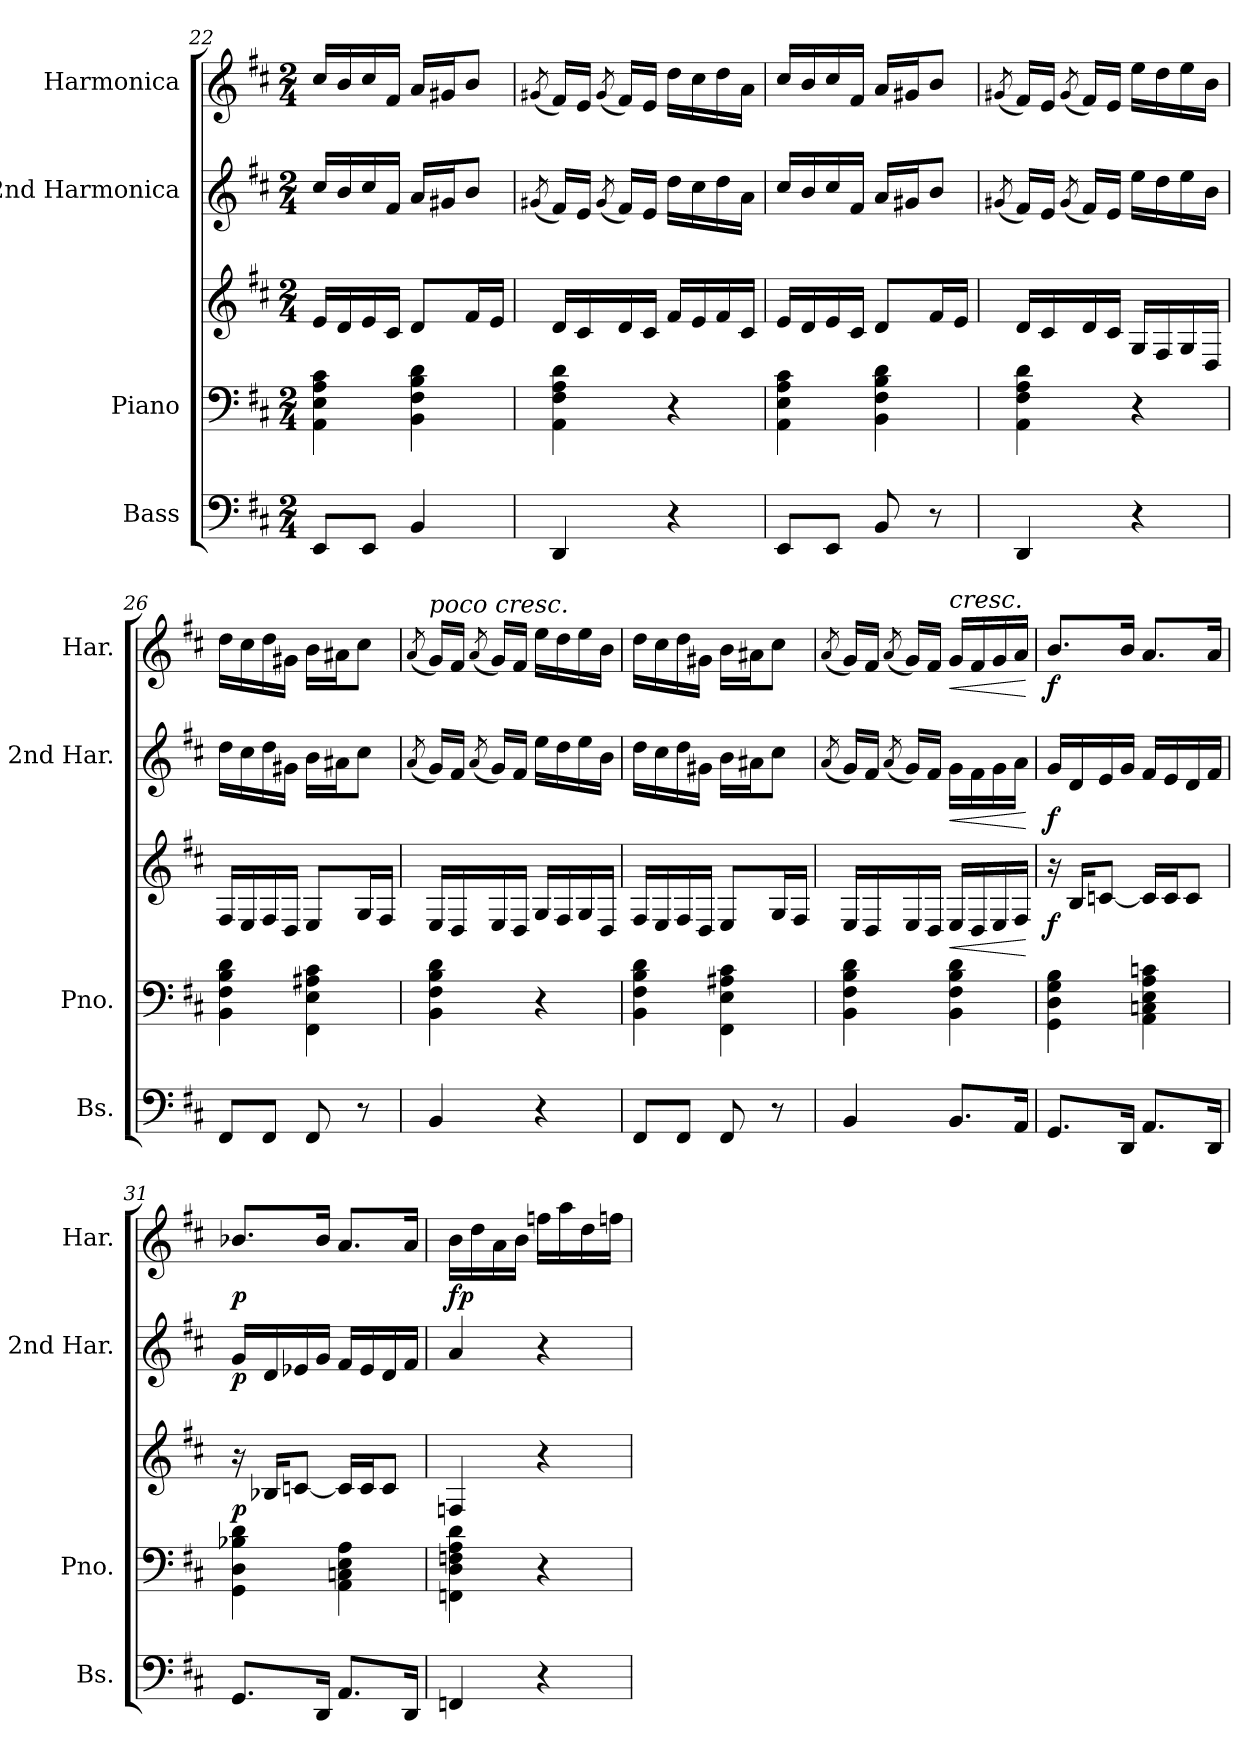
**kern	**kern	**kern	**dynam	**kern	**dynam	**kern	**dynam
*part4	*part3	*part3	*part3	*part2	*part2	*part1	*part1
*staff5	*staff4	*staff3	*staff3/4	*staff2	*staff2	*staff1	*staff1
*I"Bass	*I"Piano	*	*	*I"2nd Harmonica	*	*I"Harmonica	*
*I'Bs.	*I'Pno.	*	*	*I'2nd Har.	*	*I'Har.	*
!!LO:LB:g=z
*clefF4	*clefF4	*clefG2	*	*clefG2	*	*clefG2	*
*ITrd7c12	*	*	*	*	*	*	*
*k[f#c#]	*k[f#c#]	*k[f#c#]	*	*k[f#c#]	*	*k[f#c#]	*
*M2/4	*M2/4	*M2/4	*	*M2/4	*	*M2/4	*
*MM40	*MM40	*MM40	*	*MM40	*	*MM40	*
=22	=22	=22	=22	=22	=22	=22	=22
8EEE/L	4AA\ 4E\ 4A\ 4c#\	16e/LL	.	16cc#/LL	.	16cc#/LL	.
.	.	16d/	.	16b/	.	16b/	.
8EEE/J	.	16e/	.	16cc#/	.	16cc#/	.
.	.	16c#/JJ	.	16f#/JJ	.	16f#/JJ	.
4BBB/	4BB\ 4F#\ 4B\ 4d\	8d/L	.	16a/LL	.	16a/LL	.
.	.	.	.	16g#X/J	.	16g#X/J	.
.	.	16f#/L	.	8b/J	.	8b/J	.
.	.	16e/JJ	.	.	.	.	.
=23	=23	=23	=23	=23	=23	=23	=23
.	.	.	.	(8qg#X/	.	(8qg#X/	.
4DDD/	4AA\ 4F#\ 4A\ 4d\	16d/LL	.	16f#/LL)	.	16f#/LL)	.
.	.	16c#/	.	16e/JJ	.	16e/JJ	.
.	.	.	.	(8qg#/	.	(8qg#/	.
.	.	16d/	.	16f#/LL)	.	16f#/LL)	.
.	.	16c#/JJ	.	16e/JJ	.	16e/JJ	.
4r	4r	16f#/LL	.	16dd\LL	.	16dd\LL	.
.	.	16e/	.	16cc#\	.	16cc#\	.
.	.	16f#/	.	16dd\	.	16dd\	.
.	.	16c#/JJ	.	16a\JJ	.	16a\JJ	.
=24	=24	=24	=24	=24	=24	=24	=24
8EEE/L	4AA\ 4E\ 4A\ 4c#\	16e/LL	.	16cc#/LL	.	16cc#/LL	.
.	.	16d/	.	16b/	.	16b/	.
8EEE/J	.	16e/	.	16cc#/	.	16cc#/	.
.	.	16c#/JJ	.	16f#/JJ	.	16f#/JJ	.
8BBB/	4BB\ 4F#\ 4B\ 4d\	8d/L	.	16a/LL	.	16a/LL	.
.	.	.	.	16g#X/J	.	16g#X/J	.
8r	.	16f#/L	.	8b/J	.	8b/J	.
.	.	16e/JJ	.	.	.	.	.
=25	=25	=25	=25	=25	=25	=25	=25
.	.	.	.	(8qg#X/	.	(8qg#X/	.
4DDD/	4AA\ 4F#\ 4A\ 4d\	16d/LL	.	16f#/LL)	.	16f#/LL)	.
.	.	16c#/	.	16e/JJ	.	16e/JJ	.
.	.	.	.	(8qg#/	.	(8qg#/	.
.	.	16d/	.	16f#/LL)	.	16f#/LL)	.
.	.	16c#/JJ	.	16e/JJ	.	16e/JJ	.
4r	4r	16G/LL	.	16ee\LL	.	16ee\LL	.
.	.	16F#/	.	16dd\	.	16dd\	.
.	.	16G/	.	16ee\	.	16ee\	.
.	.	16D/JJ	.	16b\JJ	.	16b\JJ	.
!!LO:LB:g=z
=26	=26	=26	=26	=26	=26	=26	=26
8FFF#/L	4BB\ 4F#\ 4B\ 4d\	16F#/LL	.	16dd\LL	.	16dd\LL	.
.	.	16E/	.	16cc#\	.	16cc#\	.
8FFF#/J	.	16F#/	.	16dd\	.	16dd\	.
.	.	16D/JJ	.	16g#X\JJ	.	16g#X\JJ	.
8FFF#/	4FF#\ 4E\ 4A#X\ 4c#\	8E/L	.	16b\LL	.	16b\LL	.
.	.	.	.	16a#X\J	.	16a#X\J	.
8r	.	16G/L	.	8cc#\J	.	8cc#\J	.
.	.	16F#/JJ	.	.	.	.	.
=27	=27	=27	=27	=27	=27	=27	=27
.	.	.	.	(8qa/	.	(8qa/	.
!	!	!	!	!	!	!LO:TX:a:i:t=poco cresc.	!
4BBB/	4BB\ 4F#\ 4B\ 4d\	16E/LL	.	16g/LL)	.	16g/LL)	.
.	.	16D/	.	16f#/JJ	.	16f#/JJ	.
.	.	.	.	(8qa/	.	(8qa/	.
.	.	16E/	.	16g/LL)	.	16g/LL)	.
.	.	16D/JJ	.	16f#/JJ	.	16f#/JJ	.
4r	4r	16G/LL	.	16ee\LL	.	16ee\LL	.
.	.	16F#/	.	16dd\	.	16dd\	.
.	.	16G/	.	16ee\	.	16ee\	.
.	.	16D/JJ	.	16b\JJ	.	16b\JJ	.
=28	=28	=28	=28	=28	=28	=28	=28
8FFF#/L	4BB\ 4F#\ 4B\ 4d\	16F#/LL	.	16dd\LL	.	16dd\LL	.
.	.	16E/	.	16cc#\	.	16cc#\	.
8FFF#/J	.	16F#/	.	16dd\	.	16dd\	.
.	.	16D/JJ	.	16g#X\JJ	.	16g#X\JJ	.
8FFF#/	4FF#\ 4E\ 4A#X\ 4c#\	8E/L	.	16b\LL	.	16b\LL	.
.	.	.	.	16a#X\J	.	16a#X\J	.
8r	.	16G/L	.	8cc#\J	.	8cc#\J	.
.	.	16F#/JJ	.	.	.	.	.
!!LO:PB:g=z
=29	=29	=29	=29	=29	=29	=29	=29
.	.	.	.	(8qa/	.	(8qa/	.
*	*	*	*	*^	*	*	*
4BBB/	4BB\ 4F#\ 4B\ 4d\	16E/LL	.	16g/LL)	4ryy	.	16g/LL)	.
.	.	16D/	.	16f#/JJ	.	.	16f#/JJ	.
.	.	.	.	(8qa/	.	.	(8qa/	.
.	.	16E/	.	16g/LL)	.	.	16g/LL)	.
.	.	16D/JJ	.	16f#/JJ	.	.	16f#/JJ	.
*	*	*	*	*	*	*	*MM43	*
!	!	!	!	!	!	!	!LO:TX:a:i:t=cresc.	!
!	!	!	!LO:HP:b	!	!	!LO:HP:b	!	!LO:HP:b
8.BBB/L	4BB\ 4F#\ 4B\ 4d\	16E/LL	<	4ryy	16g\LL	<	16g/LL	<
.	.	16D/	.	.	16f#\	.	16f#/	.
.	.	16E/	.	.	16g\	.	16g/	.
16AAA/Jk	.	16F#/JJ	.	.	16a\JJ	.	16a/JJ	.
*	*	*	*	*v	*v	*	*	*
.	.	.	[	.	[	.	[
=30	=30	=30	=30	=30	=30	=30	=30
*	*	*	*	*	*	*MM46	*
!	!	!	!LO:DY:b	!	!LO:DY:b	!	!LO:DY:b
8.GGG/L	4GG\ 4D\ 4G\ 4B\	16r	f	16g/LL	f	8.b/L	f
.	.	16B/KL	.	16d/	.	.	.
.	.	[8cn/J	.	16e/	.	.	.
16DDD/Jk	.	.	.	16g/JJ	.	16b/Jk	.
8.AAA/L	4AA\ 4Cn\ 4E\ 4A\ 4cn\	16c/LL]	.	16f#/LL	.	8.a/L	.
.	.	16c/J	.	16e/	.	.	.
.	.	8c/J	.	16d/	.	.	.
16DDD/Jk	.	.	.	16f#/JJ	.	16a/Jk	.
=31	=31	=31	=31	=31	=31	=31	=31
!	!	!	!LO:DY:b	!	!LO:DY:b	!	!LO:DY:b
8.GGG/L	4GG\ 4D\ 4B-X\ 4d\	16r	p	16g/LL	p	8.b-X/L	p
.	.	16B-X/KL	.	16d/	.	.	.
.	.	[8cn/J	.	16e-X/	.	.	.
16DDD/Jk	.	.	.	16g/JJ	.	16b-/Jk	.
*	*	*	*	*	*	*MM43	*
8.AAA/L	4AA\ 4Cn\ 4E\ 4A\	16c/LL]	.	16f#/LL	.	8.a/L	.
.	.	16c/J	.	16e-/	.	.	.
.	.	8c/J	.	16d/	.	.	.
16DDD/Jk	.	.	.	16f#/JJ	.	16a/Jk	.
=32	=32	=32	=32	=32	=32	=32	=32
*	*	*	*	*	*	*MM40	*
!	!	!	!	!	!	!	!LO:DY:b
4FFFn/	4FFn\ 4D\ 4Fn\ 4A\ 4d\	4Fn/	.	4a/	.	16b\LL	fp
.	.	.	.	.	.	16dd\	.
.	.	.	.	.	.	16a\	.
.	.	.	.	.	.	16b\JJ	.
*	*	*	*	*	*	*MM45	*
4r	4r	4r	.	4r	.	16ffn\LL	.
.	.	.	.	.	.	16aa\	.
.	.	.	.	.	.	16dd\	.
.	.	.	.	.	.	16ffn\JJ	.
=	=	=	=	=	=	=	=
*-	*-	*-	*-	*-	*-	*-	*-
